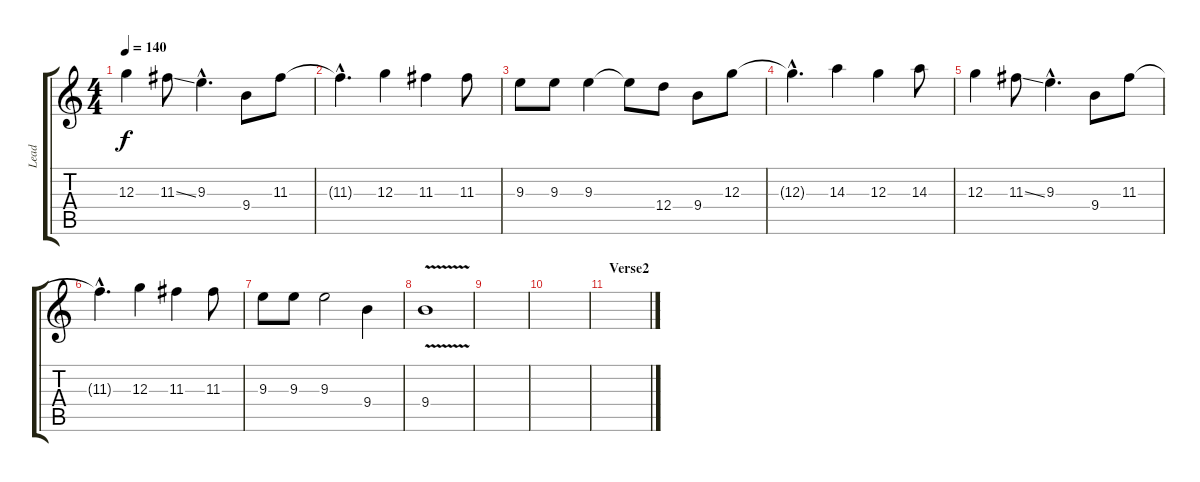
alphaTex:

\track ("Lead" "Lead") {instrument distortionguitar}
\staff {score tabs}
\tuning (E4 B3 G3 D3 A2 E2) {hide}
\ts (4 4)
\tempo 140
\clef g2
\ks c
12.3.4{dy f} 11.3{ss}.8 9.3{hac}.4{d} 9.4.8 11.3.8 |
11.3{hac t}.4{d} 12.3.4 11.3.4 11.3.8 |
9.3.8 9.3.8 9.3.4 9.3{t}.8 12.4.8 9.4.8 12.3.8 |
12.3{hac t}.4{d} 14.3.4 12.3.4 14.3.8 |
12.3.4 11.3{ss}.8 9.3{hac}.4{d} 9.4.8 11.3.8 |
11.3{hac t}.4{d} 12.3.4 11.3.4 11.3.8 |
9.3.8 9.3.8 9.3.2 9.4.4 |
9.4{v}.1 |
|
|
\section ("" "Verse2")
